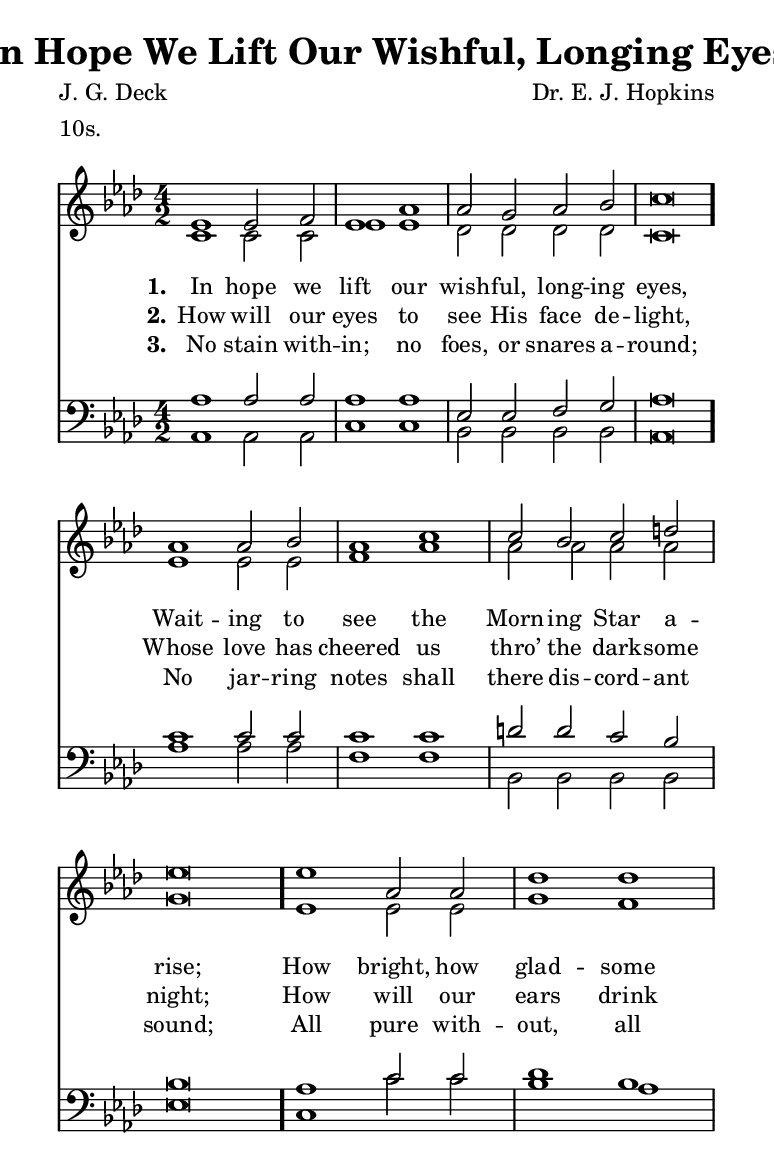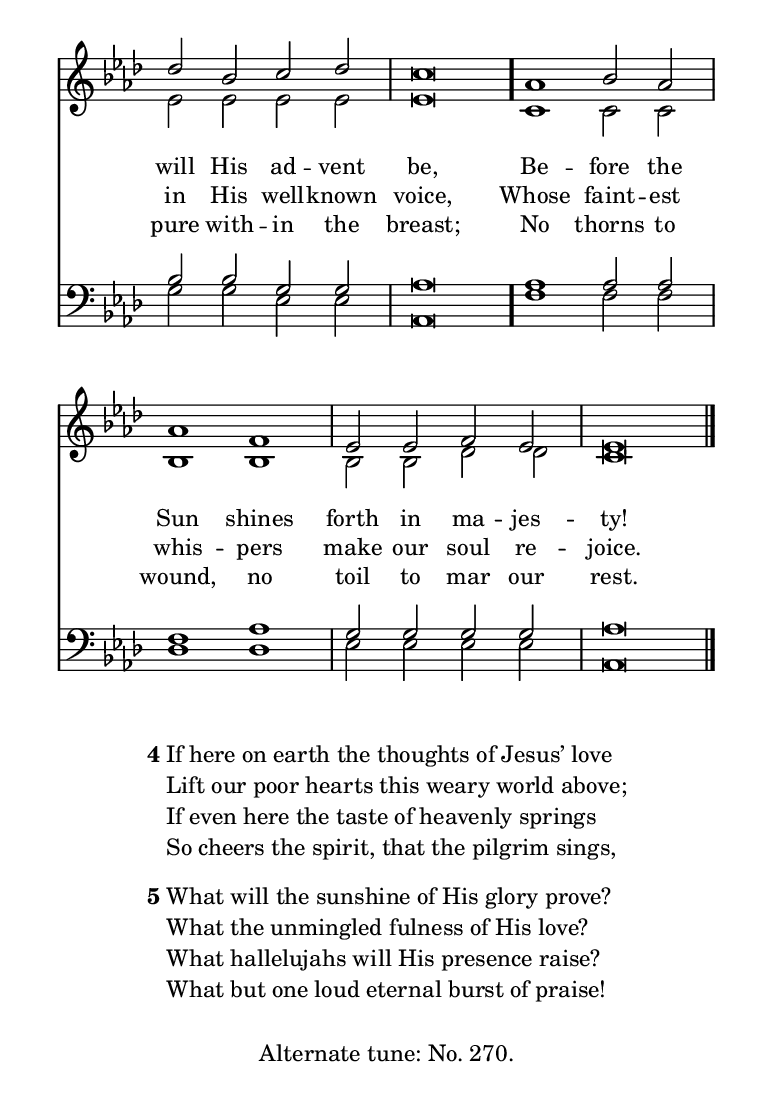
\include "common/global.ily"
\paper {
  \include "common/paper.ily"
  systems-per-page = ##f
  system-count = #(cond (is-eogsized 3) (#t #f))
}

\header{
  hymnnumber = "166"
  title = "In Hope We Lift Our Wishful, Longing Eyes"
  tunename = "Ellers"
  meter = "10s."
  poet = "J. G. Deck"
  composer = "Dr. E. J. Hopkins"
  %copyright = ""
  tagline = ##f
}

patternAA = { c1 c2 c2 | c1 c1 | c2 c2 c2 c2 | c\breve }

global = {
  \include "common/overrides.ily"
  \override Staff.TimeSignature.style = #'()
  \time 4/2
  \override Score.MetronomeMark.transparent = ##t % hide all fermata changes too
  \tempo 2=100
  \key aes \major
  \autoBeamOff
}

notesSoprano = {
\global
\relative c' {

  \changePitch \patternAA { ees ees f | ees aes | aes g aes bes | c }
  \changePitch \patternAA { aes aes bes | aes c | c bes c d | ees }
  \changePitch \patternAA { ees aes, aes | des des | des bes c des | c }
  \changePitch \patternAA { aes bes aes | aes f | ees ees f ees | ees }
  \bar "|."

}
}

notesAlto = {
\global
\relative e' {

  \changePitch \patternAA { c c c | ees ees | des des des des | c }
  \changePitch \patternAA { ees ees ees | f aes | aes aes aes aes | g }
  \changePitch \patternAA { ees ees ees | g f | ees ees ees ees | ees }
  \changePitch \patternAA { c c c | bes bes | bes bes des des | c }

}
}

notesTenor = {
\global
\relative a {

  \changePitch \patternAA { aes aes aes | aes aes | ees ees f g | aes }
  \changePitch \patternAA { c c c | c c | d d c bes | bes }
  \changePitch \patternAA { aes c c | des bes | bes bes g g | aes }
  \changePitch \patternAA { aes aes aes | f aes | g g g g | aes }

}
}

notesBass = {
\global
\relative f, {

  \changePitch \patternAA { aes aes aes | c c | bes bes bes bes | aes }
  \changePitch \patternAA { aes' aes aes | f f | bes, bes bes bes | ees }
  \changePitch \patternAA { c c' c | bes aes | g g ees ees | aes, }
  \changePitch \patternAA { f' f f | des des | ees ees ees ees | aes, }

}
}

wordsA = \lyricmode {
\set stanza = "1."

In hope we lift our wish -- ful, long -- ing eyes, \bar "."
Wait -- ing to see the Morn -- ing Star a -- rise; \bar "."
How bright, how glad -- some will His ad -- vent be, \bar "."
Be -- fore the Sun shines forth in ma -- jes -- ty! \bar "."

}

wordsB = \lyricmode {
\set stanza = "2."

How will our eyes to see His face de -- light,
Whose love has cheered us thro’ the dark -- some night;
How will our ears drink in His well -- known voice,
Whose faint -- est whis -- pers make our soul re -- joice.

}

wordsC = \lyricmode {
\set stanza = "3."

No stain with -- in; no foes, or snares a -- round;
No jar -- ring notes shall there dis -- cord -- ant sound;
All pure with -- out, all pure with -- in the breast;
No thorns to wound, no toil to mar our rest.

}

wordsD = \markuplist {

\line { If here on earth the thoughts of Jesus’ love }
\line { Lift our poor hearts this weary world above; }
\line { If even here the taste of heavenly springs }
\line { So cheers the spirit, that the pilgrim sings, }

}

wordsE = \markuplist {

\line { What will the sunshine of His glory prove? }
\line { What the unmingled fulness of His love? }
\line { What hallelujahs will His presence raise? }
\line { What but one loud eternal burst of praise! }

}

\score {
  \context ChoirStaff <<
    \context Staff = upper <<
      \set ChoirStaff.systemStartDelimiter = #'SystemStartBar
      \context Voice  = sopranos { \voiceOne << \notesSoprano >> }
      \context Voice  = altos { \voiceTwo << \notesAlto >> }
      \context Lyrics = one   \lyricsto sopranos \wordsA
      \context Lyrics = two   \lyricsto sopranos \wordsB
      \context Lyrics = three \lyricsto sopranos \wordsC
    >>
    \context Staff = men <<
      \clef bass
      \context Voice  = tenors { \voiceOne << \notesTenor >> }
      \context Voice  = basses { \voiceTwo << \notesBass >> }
    >>
  >>
  \layout {
    \include "common/layout.ily"
  }
  \midi{
    \include "common/midi.ily"
  }
}

\noPageBreak

\markup { \fill-line { \column {
  \line{ \bold 4 \column { \wordsD } } \combine \null \vspace #0.4
  \line{ \bold 5 \column { \wordsE } } \combine \null \vspace #0.4
} } }

\noPageBreak

\markup { \vspace #2 \fill-line { \raise #2 \line { Alternate tune: No. 270. } } }

\version "2.18.2"  % necessary for upgrading to future LilyPond versions.

% vi:set et ts=2 sw=2 ai nocindent syntax=lilypond:
